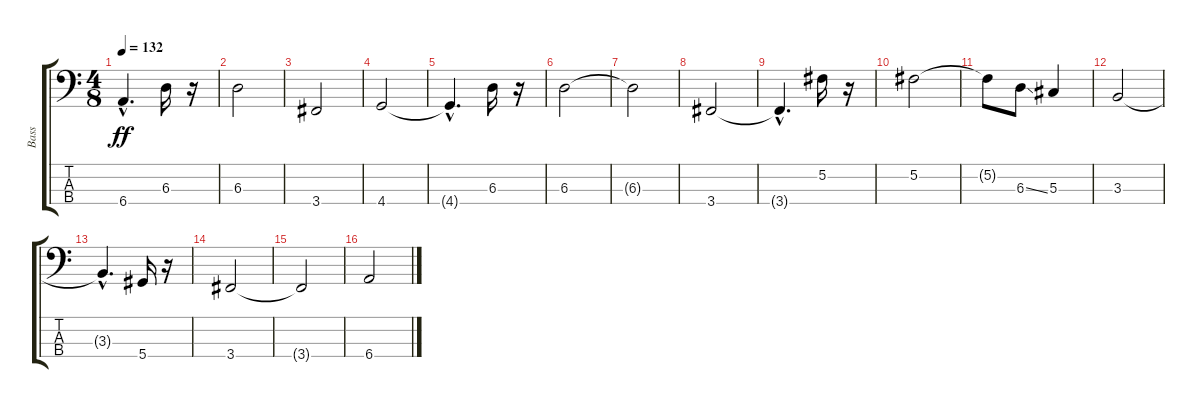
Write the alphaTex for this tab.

\track ("Bass" "Bass") {instrument electricbassfinger}
\staff {score tabs}
\tuning (Gb2 Db2 Ab1 Eb1) {hide}
\ts (4 8)
\tempo 132
\clef f4
\ks c
6.4{hac t}.4{d dy ff} 6.3.16 r.16 |
6.3.2 |
3.4.2 |
4.4.2 |
4.4{hac t}.4{d} 6.3.16 r.16 |
6.3.2 |
6.3{t}.2 |
3.4.2 |
3.4{hac t}.4{d} 5.2.16 r.16 |
5.2.2 |
5.2{t}.8 6.3{ss}.8 5.3.4 |
3.3.2 |
3.3{hac t}.4{d} 5.4.16 r.16 |
3.4.2 |
3.4{t}.2 |
6.4.2
